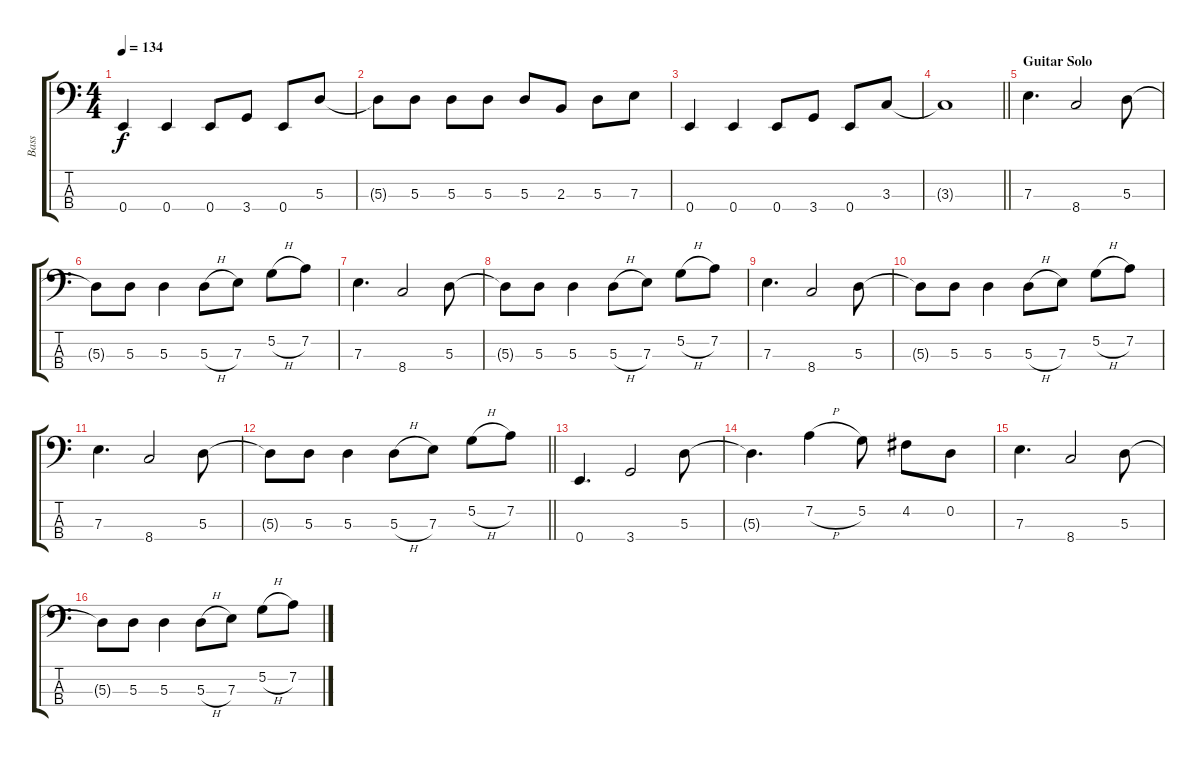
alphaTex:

\track ("Bass" "Bass") {instrument electricbassfinger}
\staff {score tabs}
\tuning (G2 D2 A1 E1) {hide}
\ts (4 4)
\tempo 134
\clef f4
\ks c
0.4.4{dy f} 0.4.4 0.4.8 3.4.8 0.4.8 5.3.8 |
5.3{t}.8 5.3.8 5.3.8 5.3.8 5.3.8 2.3.8 5.3.8 7.3.8 |
0.4.4 0.4.4 0.4.8 3.4.8 0.4.8 3.3.8 |
\barLineRight lightlight
3.3{t}.1 |
\section ("" "Guitar Solo")
7.3.4{d} 8.4.2 5.3.8 |
5.3{t}.8 5.3.8 5.3.4 5.3{h}.8 7.3.8 5.2{h}.8 7.2.8 |
7.3.4{d} 8.4.2 5.3.8 |
5.3{t}.8 5.3.8 5.3.4 5.3{h}.8 7.3.8 5.2{h}.8 7.2.8 |
7.3.4{d} 8.4.2 5.3.8 |
5.3{t}.8 5.3.8 5.3.4 5.3{h}.8 7.3.8 5.2{h}.8 7.2.8 |
7.3.4{d} 8.4.2 5.3.8 |
\barLineRight lightlight
5.3{t}.8 5.3.8 5.3.4 5.3{h}.8 7.3.8 5.2{h}.8 7.2.8 |
0.4.4{d} 3.4.2 5.3.8 |
5.3{t}.4{d} 7.2{h}.4 5.2.8 4.2.8 0.2.8 |
7.3.4{d} 8.4.2 5.3.8 |
5.3{t}.8 5.3.8 5.3.4 5.3{h}.8 7.3.8 5.2{h}.8 7.2.8
